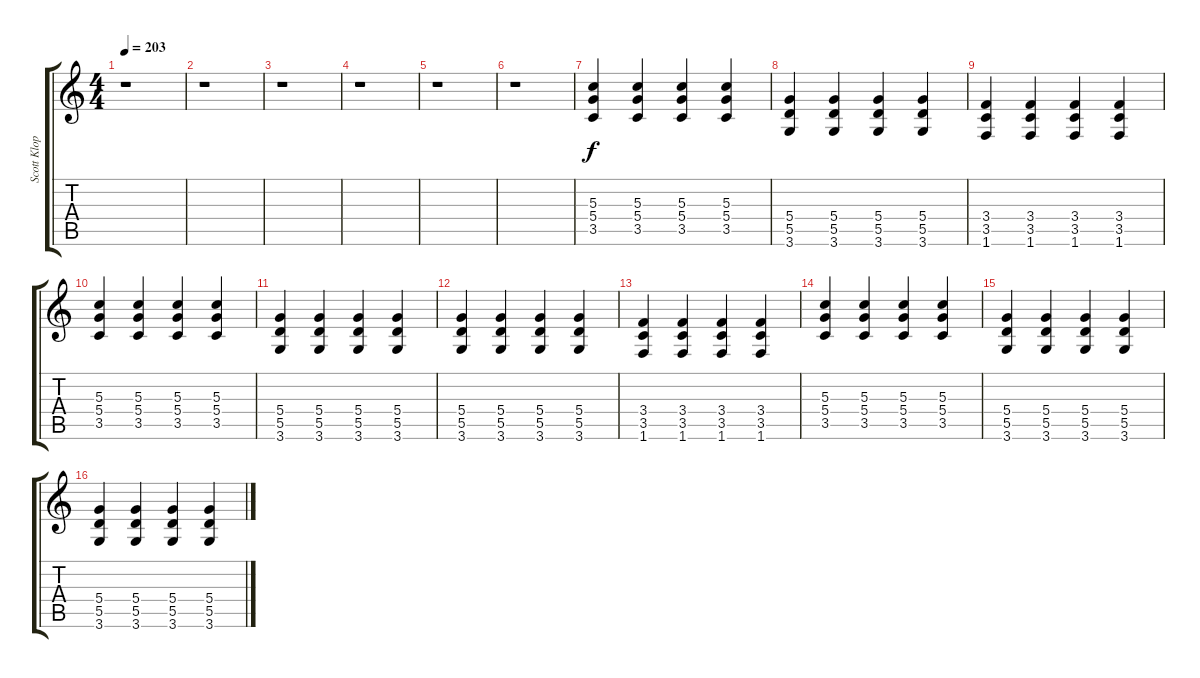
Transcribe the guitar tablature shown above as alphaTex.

\track ("Scott Klopfenstein" "Scott Klop") {instrument distortionguitar}
\staff {score tabs}
\tuning (E4 B3 G3 D3 A2 E2) {hide}
\ts (4 4)
\tempo 203
\clef g2
\ks c
r.1{dy f} |
r.1 |
r.1 |
r.1 |
r.1 |
r.1 |
(5.3 5.4 3.5).4 (5.3 5.4 3.5).4 (5.3 5.4 3.5).4 (5.3 5.4 3.5).4 |
(5.4 5.5 3.6).4 (5.4 5.5 3.6).4 (5.4 5.5 3.6).4 (5.4 5.5 3.6).4 |
(3.4 3.5 1.6).4 (3.4 3.5 1.6).4 (3.4 3.5 1.6).4 (3.4 3.5 1.6).4 |
(5.3 5.4 3.5).4 (5.3 5.4 3.5).4 (5.3 5.4 3.5).4 (5.3 5.4 3.5).4 |
(5.4 5.5 3.6).4 (5.4 5.5 3.6).4 (5.4 5.5 3.6).4 (5.4 5.5 3.6).4 |
(5.4 5.5 3.6).4 (5.4 5.5 3.6).4 (5.4 5.5 3.6).4 (5.4 5.5 3.6).4 |
(3.4 3.5 1.6).4 (3.4 3.5 1.6).4 (3.4 3.5 1.6).4 (3.4 3.5 1.6).4 |
(5.3 5.4 3.5).4 (5.3 5.4 3.5).4 (5.3 5.4 3.5).4 (5.3 5.4 3.5).4 |
(5.4 5.5 3.6).4 (5.4 5.5 3.6).4 (5.4 5.5 3.6).4 (5.4 5.5 3.6).4 |
(5.4 5.5 3.6).4 (5.4 5.5 3.6).4 (5.4 5.5 3.6).4 (5.4 5.5 3.6).4
